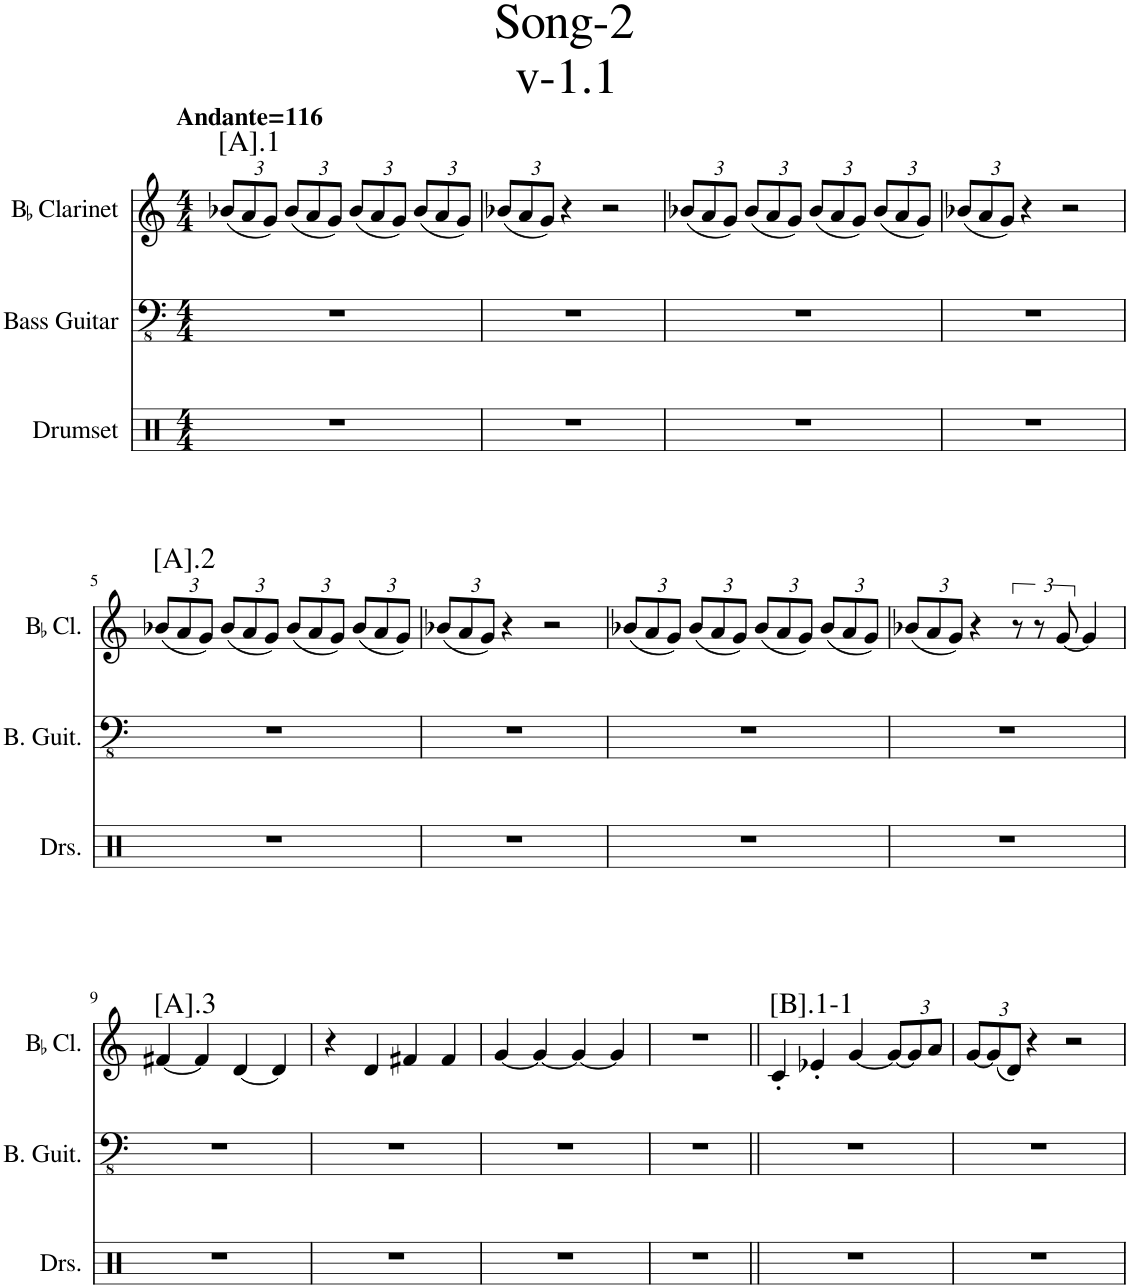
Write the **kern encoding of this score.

**kern	**kern	**kern
*part3	*part2	*part1
*staff3	*staff2	*staff1
*I"Drumset	*I"Bass Guitar	*I"BaccidentalFlat Clarinet
*I'Drs.	*I'B. Guit.	*I'BaccidentalFlat Cl.
*clefX	*clefFv4	*clefG2
*	*	*Trd1c2
*k[]	*k[]	*k[]
*M4/4	*M4/4	*M4/4
*	*	*Xbrackettup
=1	=1	=1
!	!	!LO:TX:a:t=[A].1
!	!	!LO:TX:a:B:t=Andante=116
1r	1r	(12b-X/L
.	.	12a/
.	.	12g/J)
.	.	(12b-/L
.	.	12a/
.	.	12g/J)
.	.	(12b-/L
.	.	12a/
.	.	12g/J)
.	.	(12b-/L
.	.	12a/
.	.	12g/J)
=2	=2	=2
1r	1r	(12b-X/L
.	.	12a/
.	.	12g/J)
.	.	4r
.	.	2r
=3	=3	=3
1r	1r	(12b-X/L
.	.	12a/
.	.	12g/J)
.	.	(12b-/L
.	.	12a/
.	.	12g/J)
.	.	(12b-/L
.	.	12a/
.	.	12g/J)
.	.	(12b-/L
.	.	12a/
.	.	12g/J)
=4	=4	=4
1r	1r	(12b-X/L
.	.	12a/
.	.	12g/J)
.	.	4r
.	.	2r
!!LO:LB:g=z
=5	=5	=5
!	!	!LO:TX:a:t=[A].2
1r	1r	(12b-X/L
.	.	12a/
.	.	12g/J)
.	.	(12b-/L
.	.	12a/
.	.	12g/J)
.	.	(12b-/L
.	.	12a/
.	.	12g/J)
.	.	(12b-/L
.	.	12a/
.	.	12g/J)
=6	=6	=6
1r	1r	(12b-X/L
.	.	12a/
.	.	12g/J)
.	.	4r
.	.	2r
=7	=7	=7
1r	1r	(12b-X/L
.	.	12a/
.	.	12g/J)
.	.	(12b-/L
.	.	12a/
.	.	12g/J)
.	.	(12b-/L
.	.	12a/
.	.	12g/J)
.	.	(12b-/L
.	.	12a/
.	.	12g/J)
=8	=8	=8
1r	1r	(12b-X/L
.	.	12a/
.	.	12g/J)
.	.	4r
*	*	*brackettup
.	.	12r
.	.	12r
.	.	[12g/
.	.	4g/]
!!LO:LB:g=z
=9	=9	=9
!	!	!LO:TX:a:t=[A].3
1r	1r	[4f#X/
.	.	4f#/]
.	.	[4d/
.	.	4d/]
=10	=10	=10
1r	1r	4r
.	.	4d/
.	.	4f#X/
.	.	4f#/
=11	=11	=11
1r	1r	[4g/
.	.	4g/_
.	.	4g/_
.	.	4g/]
=12	=12	=12
1r	1r	1r
=13||	=13||	=13||
!	!	!LO:TX:a:t=[B].1-1
1r	1r	4c'/
.	.	4e-X'/
.	.	[4g/
*	*	*Xbrackettup
.	.	12g/L_
.	.	12g/]
.	.	12a/J
=14	=14	=14
1r	1r	[12g/L
.	.	(12g/]
.	.	12d/J)
.	.	4r
.	.	2r
=	=	=
*-	*-	*-
